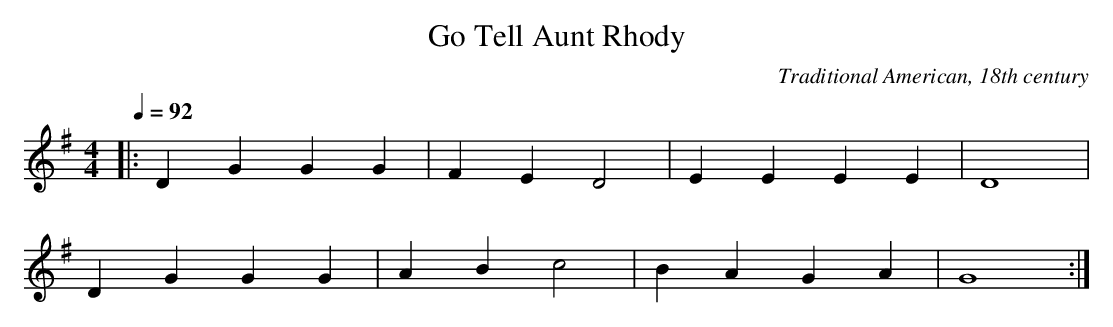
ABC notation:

X:1
T:Go Tell Aunt Rhody
C:Traditional American, 18th century
M:4/4
L:1/4
Q:1/4=92
K:G
|: D G G G | F E D2 | E E E E | D4 |
   D G G G | A B c2 | B A G A | G4 :|
